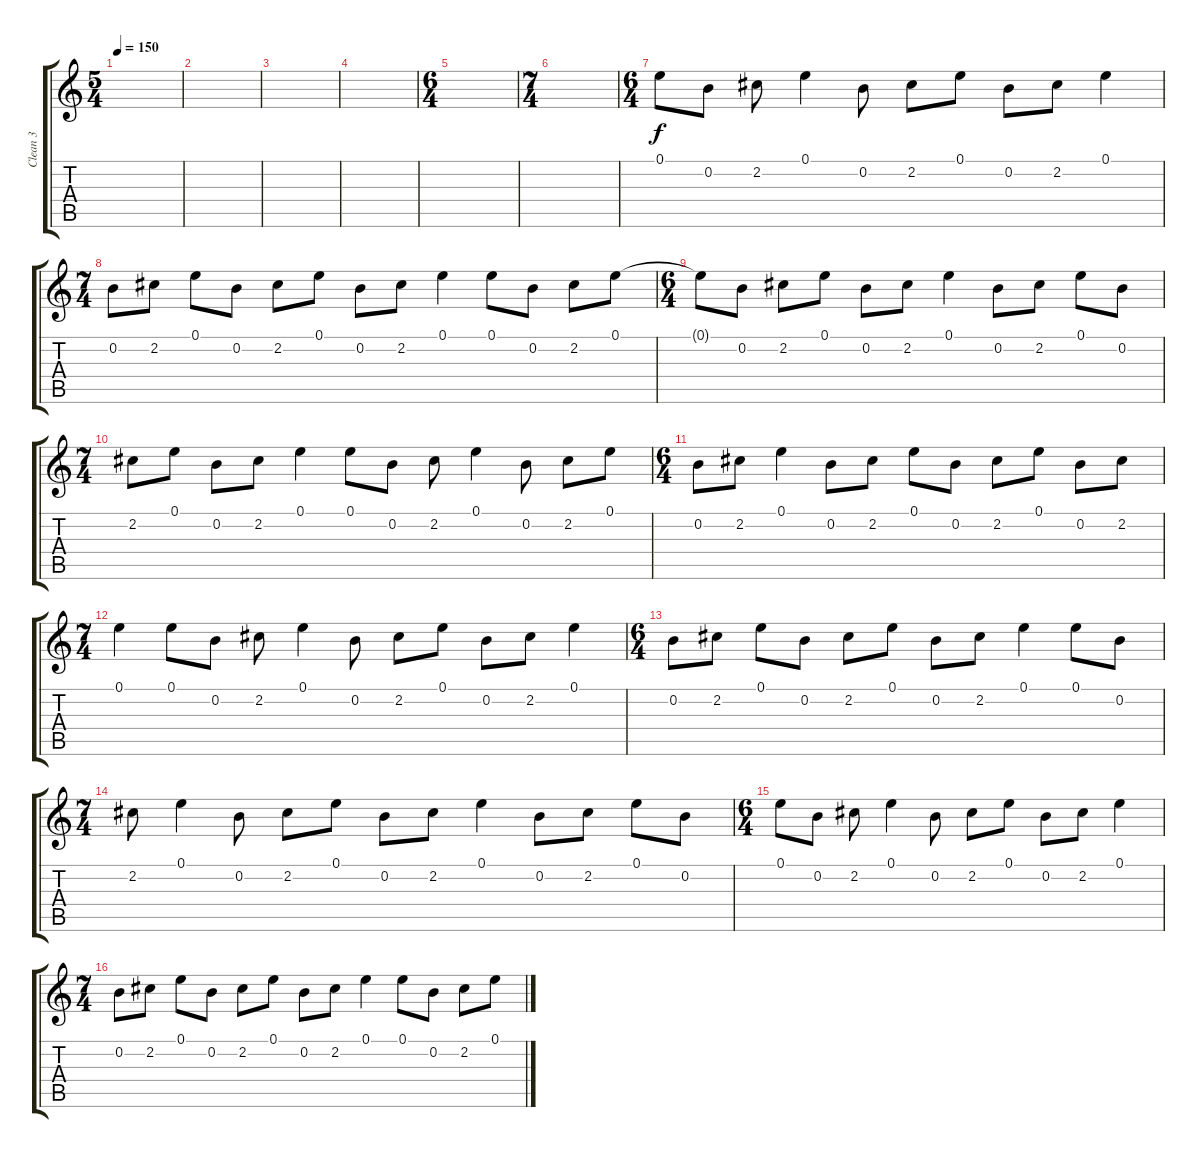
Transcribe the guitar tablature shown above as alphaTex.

\track ("Clean 3" "Clean 3") {instrument electricguitarmuted}
\staff {score tabs}
\tuning (E4 B3 G3 D3 A2 E2) {hide}
\ts (5 4)
\tempo 150
\clef g2
\ks c
|
|
|
|
\ts (6 4)
|
\ts (7 4)
|
\ts (6 4)
0.1.8 0.2.8 2.2.8 0.1.4 0.2.8 2.2.8 0.1.8 0.2.8 2.2.8 0.1.4 |
\ts (7 4)
0.2.8 2.2.8 0.1.8 0.2.8 2.2.8 0.1.8 0.2.8 2.2.8 0.1.4 0.1.8 0.2.8 2.2.8 0.1.8 |
\ts (6 4)
0.1{t}.8 0.2.8 2.2.8 0.1.8 0.2.8 2.2.8 0.1.4 0.2.8 2.2.8 0.1.8 0.2.8 |
\ts (7 4)
2.2.8 0.1.8 0.2.8 2.2.8 0.1.4 0.1.8 0.2.8 2.2.8 0.1.4 0.2.8 2.2.8 0.1.8 |
\ts (6 4)
0.2.8 2.2.8 0.1.4 0.2.8 2.2.8 0.1.8 0.2.8 2.2.8 0.1.8 0.2.8 2.2.8 |
\ts (7 4)
0.1.4 0.1.8 0.2.8 2.2.8 0.1.4 0.2.8 2.2.8 0.1.8 0.2.8 2.2.8 0.1.4 |
\ts (6 4)
0.2.8 2.2.8 0.1.8 0.2.8 2.2.8 0.1.8 0.2.8 2.2.8 0.1.4 0.1.8 0.2.8 |
\ts (7 4)
2.2.8 0.1.4 0.2.8 2.2.8 0.1.8 0.2.8 2.2.8 0.1.4 0.2.8 2.2.8 0.1.8 0.2.8 |
\ts (6 4)
0.1.8 0.2.8 2.2.8 0.1.4 0.2.8 2.2.8 0.1.8 0.2.8 2.2.8 0.1.4 |
\ts (7 4)
0.2.8 2.2.8 0.1.8 0.2.8 2.2.8 0.1.8 0.2.8 2.2.8 0.1.4 0.1.8 0.2.8 2.2.8 0.1.8
